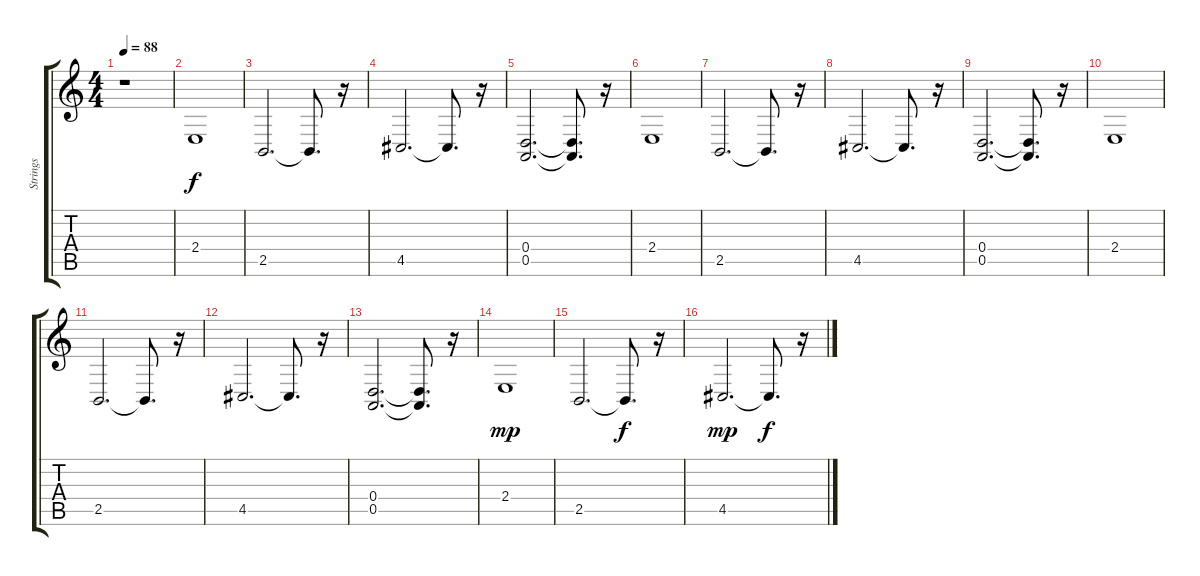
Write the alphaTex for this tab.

\track ("Strings" "Strings") {instrument stringensemble1}
\staff {score tabs}
\tuning (E4 B3 G3 D3 A2 E2) {hide}
\ts (4 4)
\tempo 88
\clef g2
\ks c
r.1{dy f} |
2.4.1 |
2.5.2{d} 2.5{t}.8{d} r.16 |
4.5.2{d} 4.5{t}.8{d} r.16 |
(0.4 0.5).2{d} (0.4{t} 0.5{t}).8{d} r.16 |
2.4.1 |
2.5.2{d} 2.5{t}.8{d} r.16 |
4.5.2{d} 4.5{t}.8{d} r.16 |
(0.4 0.5).2{d} (0.4{t} 0.5{t}).8{d} r.16 |
2.4.1 |
2.5.2{d} 2.5{t}.8{d} r.16 |
4.5.2{d} 4.5{t}.8{d} r.16 |
(0.4 0.5).2{d} (0.4{t} 0.5{t}).8{d} r.16 |
2.4.1{dy mp volume 8} |
2.5.2{d} 2.5{t}.8{d dy f} r.16 |
4.5.2{d dy mp volume 7} 4.5{t}.8{d dy f} r.16
